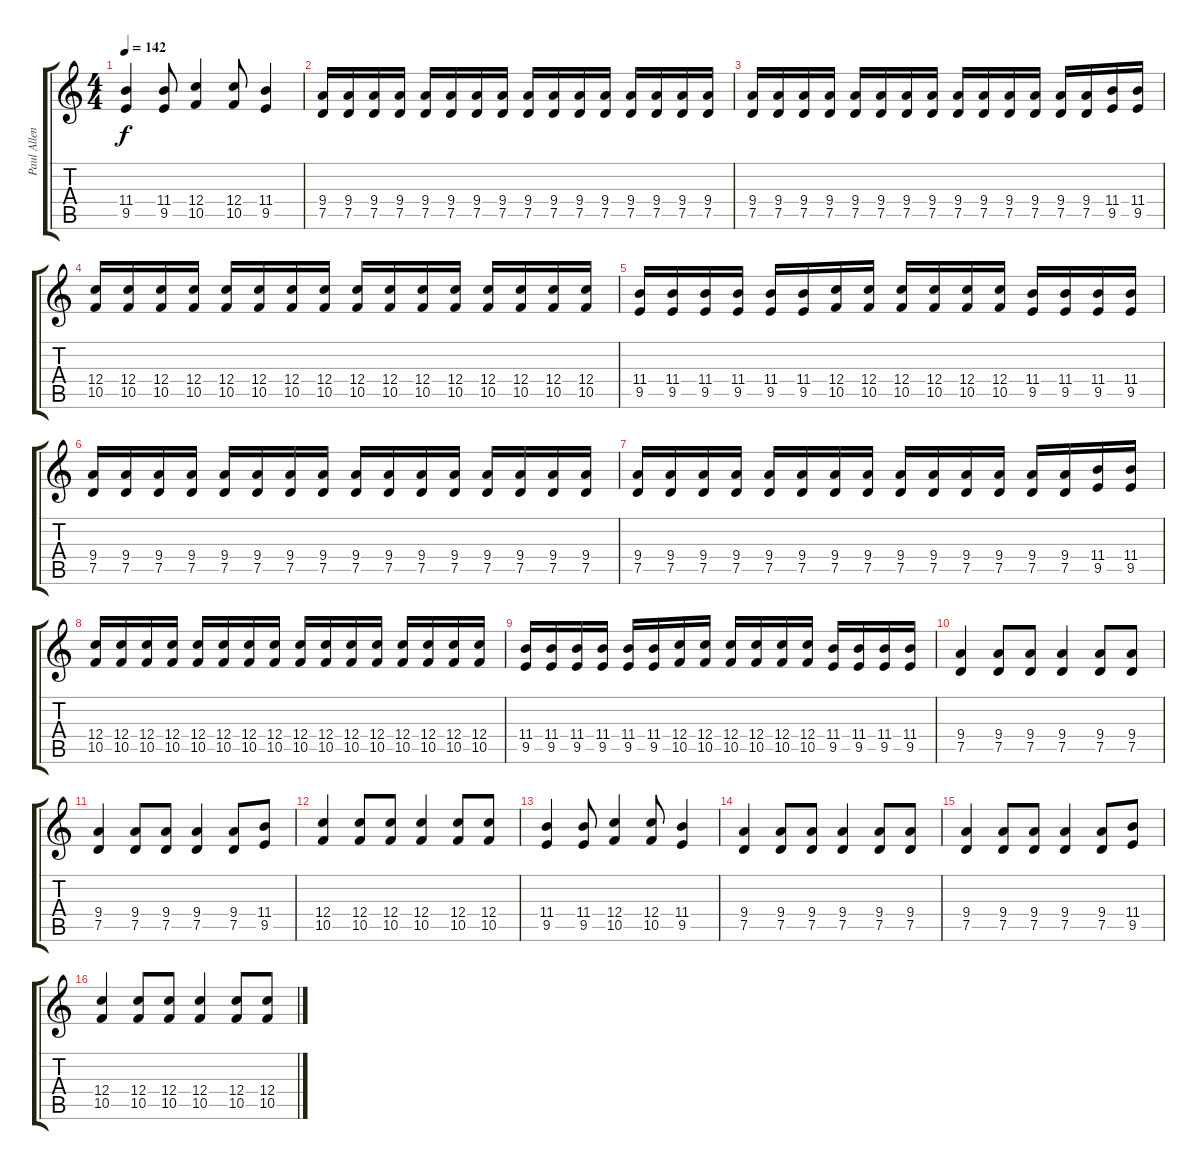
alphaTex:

\track ("Paul Allender (Guitar)" "Paul Allen") {instrument overdrivenguitar}
\staff {score tabs}
\tuning (D4 A3 F3 C3 G2 D2) {hide}
\ts (4 4)
\tempo 142
\clef g2
\ks c
(11.4 9.5).4{dy f} (11.4 9.5).8 (12.4 10.5).4 (12.4 10.5).8 (11.4 9.5).4 |
(9.4 7.5).16 (9.4 7.5).16 (9.4 7.5).16 (9.4 7.5).16 (9.4 7.5).16 (9.4 7.5).16 (9.4 7.5).16 (9.4 7.5).16 (9.4 7.5).16 (9.4 7.5).16 (9.4 7.5).16 (9.4 7.5).16 (9.4 7.5).16 (9.4 7.5).16 (9.4 7.5).16 (9.4 7.5).16 |
(9.4 7.5).16 (9.4 7.5).16 (9.4 7.5).16 (9.4 7.5).16 (9.4 7.5).16 (9.4 7.5).16 (9.4 7.5).16 (9.4 7.5).16 (9.4 7.5).16 (9.4 7.5).16 (9.4 7.5).16 (9.4 7.5).16 (9.4 7.5).16 (9.4 7.5).16 (11.4 9.5).16 (11.4 9.5).16 |
(12.4 10.5).16 (12.4 10.5).16 (12.4 10.5).16 (12.4 10.5).16 (12.4 10.5).16 (12.4 10.5).16 (12.4 10.5).16 (12.4 10.5).16 (12.4 10.5).16 (12.4 10.5).16 (12.4 10.5).16 (12.4 10.5).16 (12.4 10.5).16 (12.4 10.5).16 (12.4 10.5).16 (12.4 10.5).16 |
(11.4 9.5).16 (11.4 9.5).16 (11.4 9.5).16 (11.4 9.5).16 (11.4 9.5).16 (11.4 9.5).16 (12.4 10.5).16 (12.4 10.5).16 (12.4 10.5).16 (12.4 10.5).16 (12.4 10.5).16 (12.4 10.5).16 (11.4 9.5).16 (11.4 9.5).16 (11.4 9.5).16 (11.4 9.5).16 |
(9.4 7.5).16 (9.4 7.5).16 (9.4 7.5).16 (9.4 7.5).16 (9.4 7.5).16 (9.4 7.5).16 (9.4 7.5).16 (9.4 7.5).16 (9.4 7.5).16 (9.4 7.5).16 (9.4 7.5).16 (9.4 7.5).16 (9.4 7.5).16 (9.4 7.5).16 (9.4 7.5).16 (9.4 7.5).16 |
(9.4 7.5).16 (9.4 7.5).16 (9.4 7.5).16 (9.4 7.5).16 (9.4 7.5).16 (9.4 7.5).16 (9.4 7.5).16 (9.4 7.5).16 (9.4 7.5).16 (9.4 7.5).16 (9.4 7.5).16 (9.4 7.5).16 (9.4 7.5).16 (9.4 7.5).16 (11.4 9.5).16 (11.4 9.5).16 |
(12.4 10.5).16 (12.4 10.5).16 (12.4 10.5).16 (12.4 10.5).16 (12.4 10.5).16 (12.4 10.5).16 (12.4 10.5).16 (12.4 10.5).16 (12.4 10.5).16 (12.4 10.5).16 (12.4 10.5).16 (12.4 10.5).16 (12.4 10.5).16 (12.4 10.5).16 (12.4 10.5).16 (12.4 10.5).16 |
(11.4 9.5).16 (11.4 9.5).16 (11.4 9.5).16 (11.4 9.5).16 (11.4 9.5).16 (11.4 9.5).16 (12.4 10.5).16 (12.4 10.5).16 (12.4 10.5).16 (12.4 10.5).16 (12.4 10.5).16 (12.4 10.5).16 (11.4 9.5).16 (11.4 9.5).16 (11.4 9.5).16 (11.4 9.5).16 |
(9.4 7.5).4 (9.4 7.5).8 (9.4 7.5).8 (9.4 7.5).4 (9.4 7.5).8 (9.4 7.5).8 |
(9.4 7.5).4 (9.4 7.5).8 (9.4 7.5).8 (9.4 7.5).4 (9.4 7.5).8 (11.4 9.5).8 |
(12.4 10.5).4 (12.4 10.5).8 (12.4 10.5).8 (12.4 10.5).4 (12.4 10.5).8 (12.4 10.5).8 |
(11.4 9.5).4 (11.4 9.5).8 (12.4 10.5).4 (12.4 10.5).8 (11.4 9.5).4 |
(9.4 7.5).4 (9.4 7.5).8 (9.4 7.5).8 (9.4 7.5).4 (9.4 7.5).8 (9.4 7.5).8 |
(9.4 7.5).4 (9.4 7.5).8 (9.4 7.5).8 (9.4 7.5).4 (9.4 7.5).8 (11.4 9.5).8 |
(12.4 10.5).4 (12.4 10.5).8 (12.4 10.5).8 (12.4 10.5).4 (12.4 10.5).8 (12.4 10.5).8
